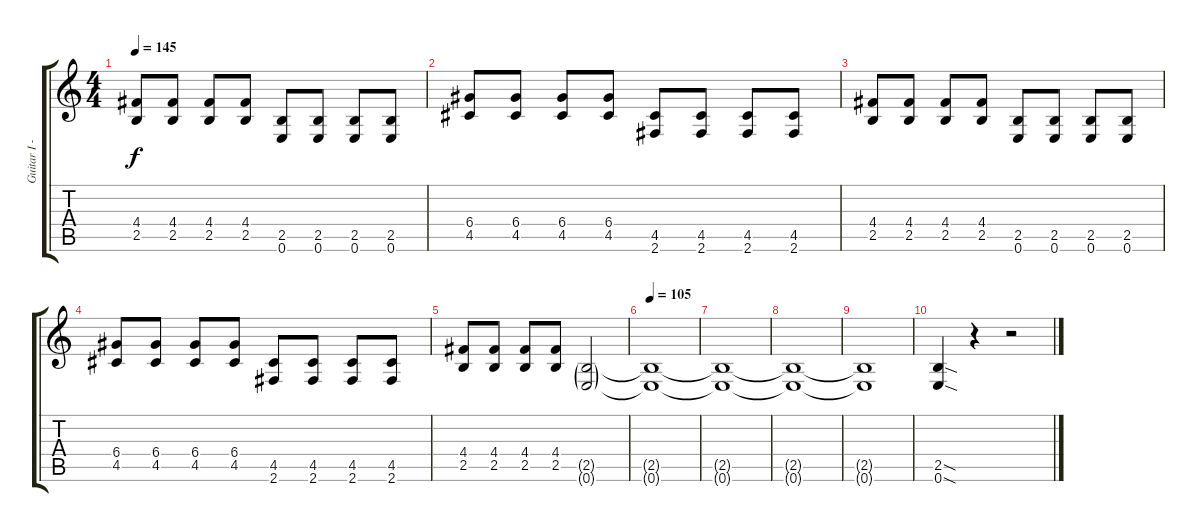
\track ("Guitar I - Gotoh" "Guitar I -") {instrument distortionguitar}
\staff {score tabs}
\tuning (E4 B3 G3 D3 A2 E2) {hide}
\ts (4 4)
\tempo 145
\clef g2
\ks c
(4.4 2.5).8{dy f} (4.4 2.5).8 (4.4 2.5).8 (4.4 2.5).8 (2.5 0.6).8 (2.5 0.6).8 (2.5 0.6).8 (2.5 0.6).8 |
(6.4 4.5).8 (6.4 4.5).8 (6.4 4.5).8 (6.4 4.5).8 (4.5 2.6).8 (4.5 2.6).8 (4.5 2.6).8 (4.5 2.6).8 |
(4.4 2.5).8 (4.4 2.5).8 (4.4 2.5).8 (4.4 2.5).8 (2.5 0.6).8 (2.5 0.6).8 (2.5 0.6).8 (2.5 0.6).8 |
(6.4 4.5).8 (6.4 4.5).8 (6.4 4.5).8 (6.4 4.5).8 (4.5 2.6).8 (4.5 2.6).8 (4.5 2.6).8 (4.5 2.6).8 |
(4.4 2.5).8 (4.4 2.5).8 (4.4 2.5).8 (4.4 2.5).8 (2.5{g} 0.6{g}).2 |
\tempo 105
(2.5{t} 0.6{t}).1 |
(2.5{t} 0.6{t}).1 |
(2.5{t} 0.6{t}).1 |
(2.5{t} 0.6{t}).1 |
(2.5{sod} 0.6{sod}).4 r.4 r.2
